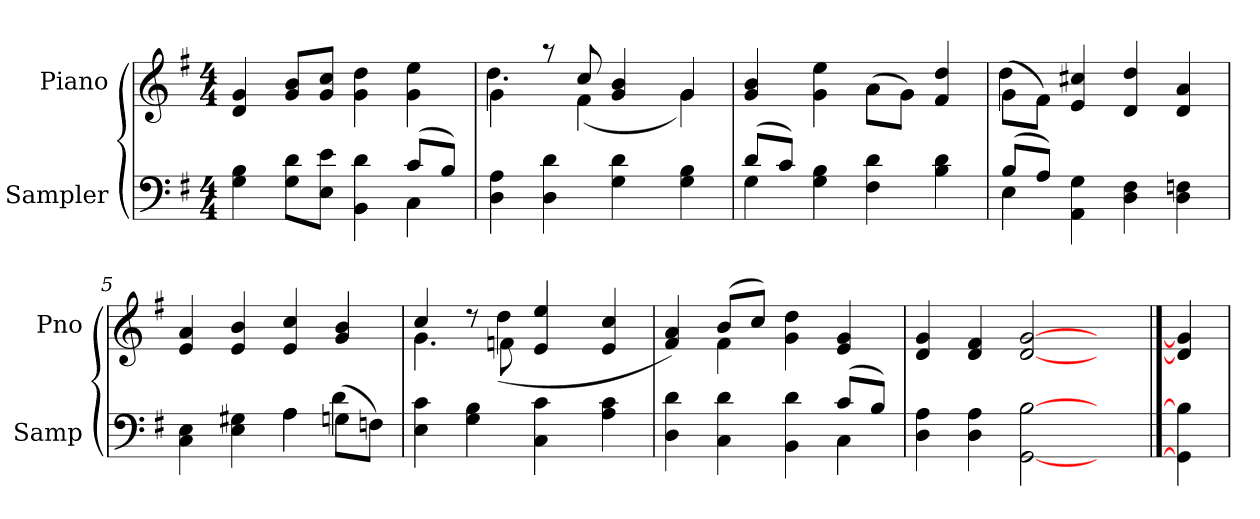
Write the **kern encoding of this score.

**kern	**kern
*part2	*part1
*staff2	*staff1
*I"Sampler	*I"Piano
*I'Samp	*I'Pno
*clefF4	*clefG2
*k[f#]	*k[f#]
*G:	*G:
*M4/4	*M4/4
=1	=1
*^	*
4G 4B	2.ryy	4d 4g
8G\ 8d\L	.	8g/ 8b/L
8E\ 8e\J	.	8g/ 8cc/J
4BB 4d	.	4g 4dd
(8c/L	4C	4g 4ee
8B/J)	.	.
*v	*v	*
=2	=2
*	*^
4D 4A	4g\	4.dd
4D 4d	8r	.
.	8cc/	(4f#
4G 4d	4g 4b	.
.	.	8ryy
4G 4B	4g/	4g)
=3	=3	=3
*^	*	*
(8d/L	4G	4g 4b	2ryy
8c/J)	.	.	.
4G 4B	2.ryy	4g 4ee	.
4F# 4d	.	(8a\L	4a
.	.	8g\J)	.
4B 4d	.	4f# 4dd	4ryy
=4	=4	=4	=4
(8B/L	4E	(8g\L	4dd
8A/J)	.	8f#\J)	.
4AA 4G	2.ryy	4e 4cc#X	2.ryy
4D 4F#	.	4d 4dd	.
4D 4Fn	.	4d 4a	.
*	*	*v	*v
=5	=5	=5
4C 4E	2ryy	4e 4a
4E 4G#X	.	4e 4b
4A\	4A	4e 4cc
(8Gn\L	4d	4g 4b
8Fn\J)	.	.
*v	*v	*
=6	=6
*	*^
4E 4c	4cc/	4.g
4G 4B	8r	.
.	8fn\	(4dd
4C 4c	4e 4ee	.
.	.	4.ryy
4A 4c	4e 4cc	.
=7	=7	=7
*^	*	*
4D 4d	2.ryy	4f# 4a)	4ryy
4C 4d	.	(8b/L	4f#
.	.	8cc/J)	.
4BB 4d	.	4g 4dd	2ryy
(8c/L	4C	4e 4g	.
8B/J)	.	.	.
*v	*v	*	*
*	*v	*v
=8	=8
4D 4A	4d 4g
4D 4A	4d 4f#
[2GG [2B	[2d [2g
4ryy	4ryy
==9	==9
4GG] 4B]	4d] 4g]
=	=
*-	*-
